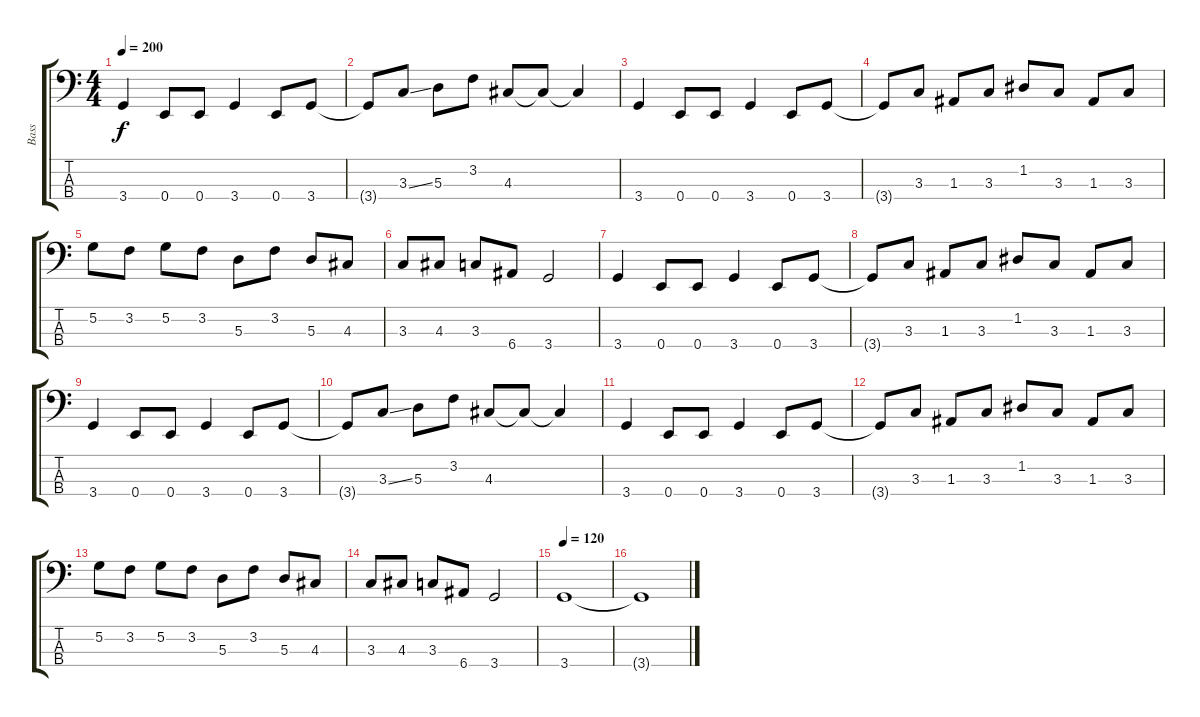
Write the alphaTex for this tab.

\track ("Bass" "Bass") {instrument electricbassfinger}
\staff {score tabs}
\tuning (G2 D2 A1 E1) {hide}
\ts (4 4)
\tempo 200
\clef f4
\ks c
3.4.4{dy f} 0.4.8 0.4.8 3.4.4 0.4.8 3.4.8 |
3.4{t}.8 3.3{ss}.8 5.3.8 3.2.8 4.3.8 4.3{t}.8 4.3{t}.4 |
3.4.4 0.4.8 0.4.8 3.4.4 0.4.8 3.4.8 |
3.4{t}.8 3.3.8 1.3.8 3.3.8 1.2.8 3.3.8 1.3.8 3.3.8 |
5.2.8 3.2.8 5.2.8 3.2.8 5.3.8 3.2.8 5.3.8 4.3.8 |
3.3.8 4.3.8 3.3.8 6.4.8 3.4.2 |
3.4.4 0.4.8 0.4.8 3.4.4 0.4.8 3.4.8 |
3.4{t}.8 3.3.8 1.3.8 3.3.8 1.2.8 3.3.8 1.3.8 3.3.8 |
3.4.4 0.4.8 0.4.8 3.4.4 0.4.8 3.4.8 |
3.4{t}.8 3.3{ss}.8 5.3.8 3.2.8 4.3.8 4.3{t}.8 4.3{t}.4 |
3.4.4 0.4.8 0.4.8 3.4.4 0.4.8 3.4.8 |
3.4{t}.8 3.3.8 1.3.8 3.3.8 1.2.8 3.3.8 1.3.8 3.3.8 |
5.2.8 3.2.8 5.2.8 3.2.8 5.3.8 3.2.8 5.3.8 4.3.8 |
3.3.8 4.3.8 3.3.8 6.4.8 3.4.2 |
\tempo 120
3.4.1 |
3.4{t}.1
